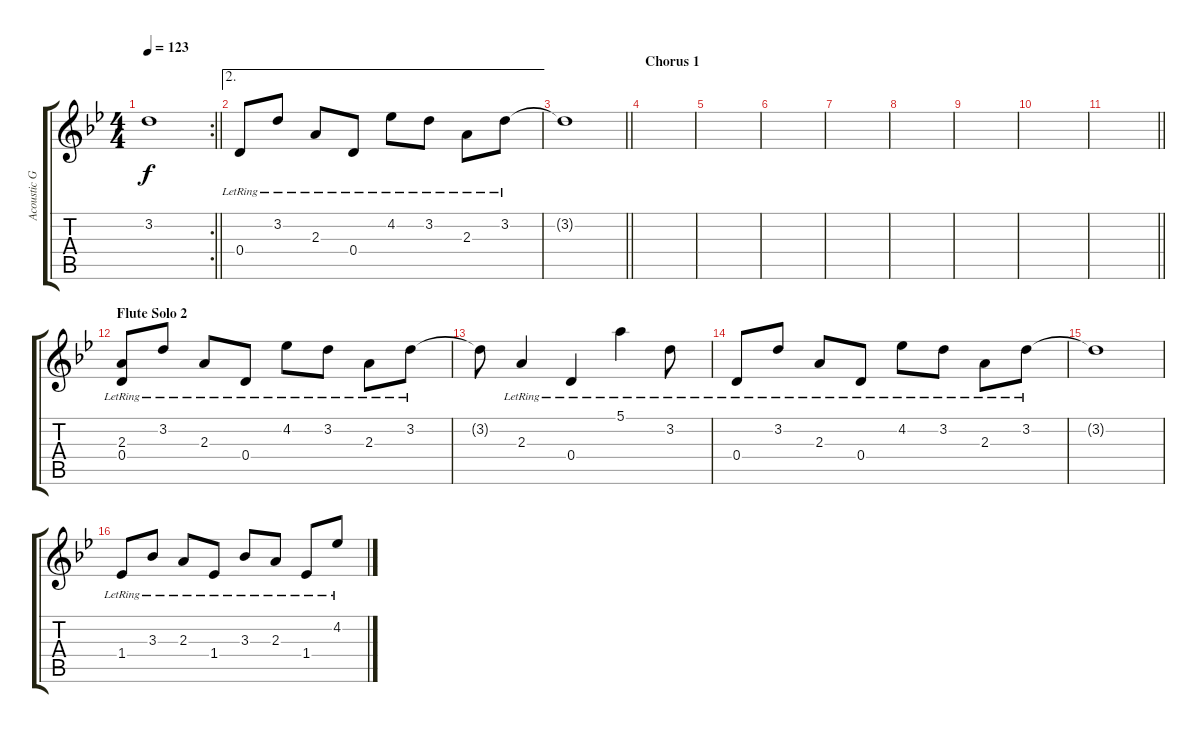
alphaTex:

\track ("Acoustic Guitar" "Acoustic G") {instrument acousticguitarsteel}
\staff {score tabs}
\tuning (E4 B3 G3 D3 A2 E2) {hide}
\rc 2
\ts (4 4)
\tempo 123
\clef g2
\barLineRight lightlight
\ks bb
3.2{t}.1{dy f} |
\ae 2
0.4{lr}.8 3.2{lr}.8 2.3{lr}.8 0.4{lr}.8 4.2{lr}.8 3.2{lr}.8 2.3{lr}.8 3.2{lr}.8 |
\barLineRight lightlight
3.2{t}.1 |
\section ("" "Chorus 1")
|
|
|
|
|
|
|
\barLineRight lightlight
|
\section ("" "Flute Solo 2")
(2.3{lr} 0.4{lr}).8 3.2{lr}.8 2.3{lr}.8 0.4{lr}.8 4.2{lr}.8 3.2{lr}.8 2.3{lr}.8 3.2{lr}.8 |
3.2{t}.8 2.3{lr}.4 0.4{lr}.4 5.1{lr}.4 3.2{lr}.8 |
0.4{lr}.8 3.2{lr}.8 2.3{lr}.8 0.4{lr}.8 4.2{lr}.8 3.2{lr}.8 2.3{lr}.8 3.2{lr}.8 |
3.2{t}.1 |
1.4{lr}.8 3.3{lr}.8 2.3{lr}.8 1.4{lr}.8 3.3{lr}.8 2.3{lr}.8 1.4{lr}.8 4.2{lr}.8
